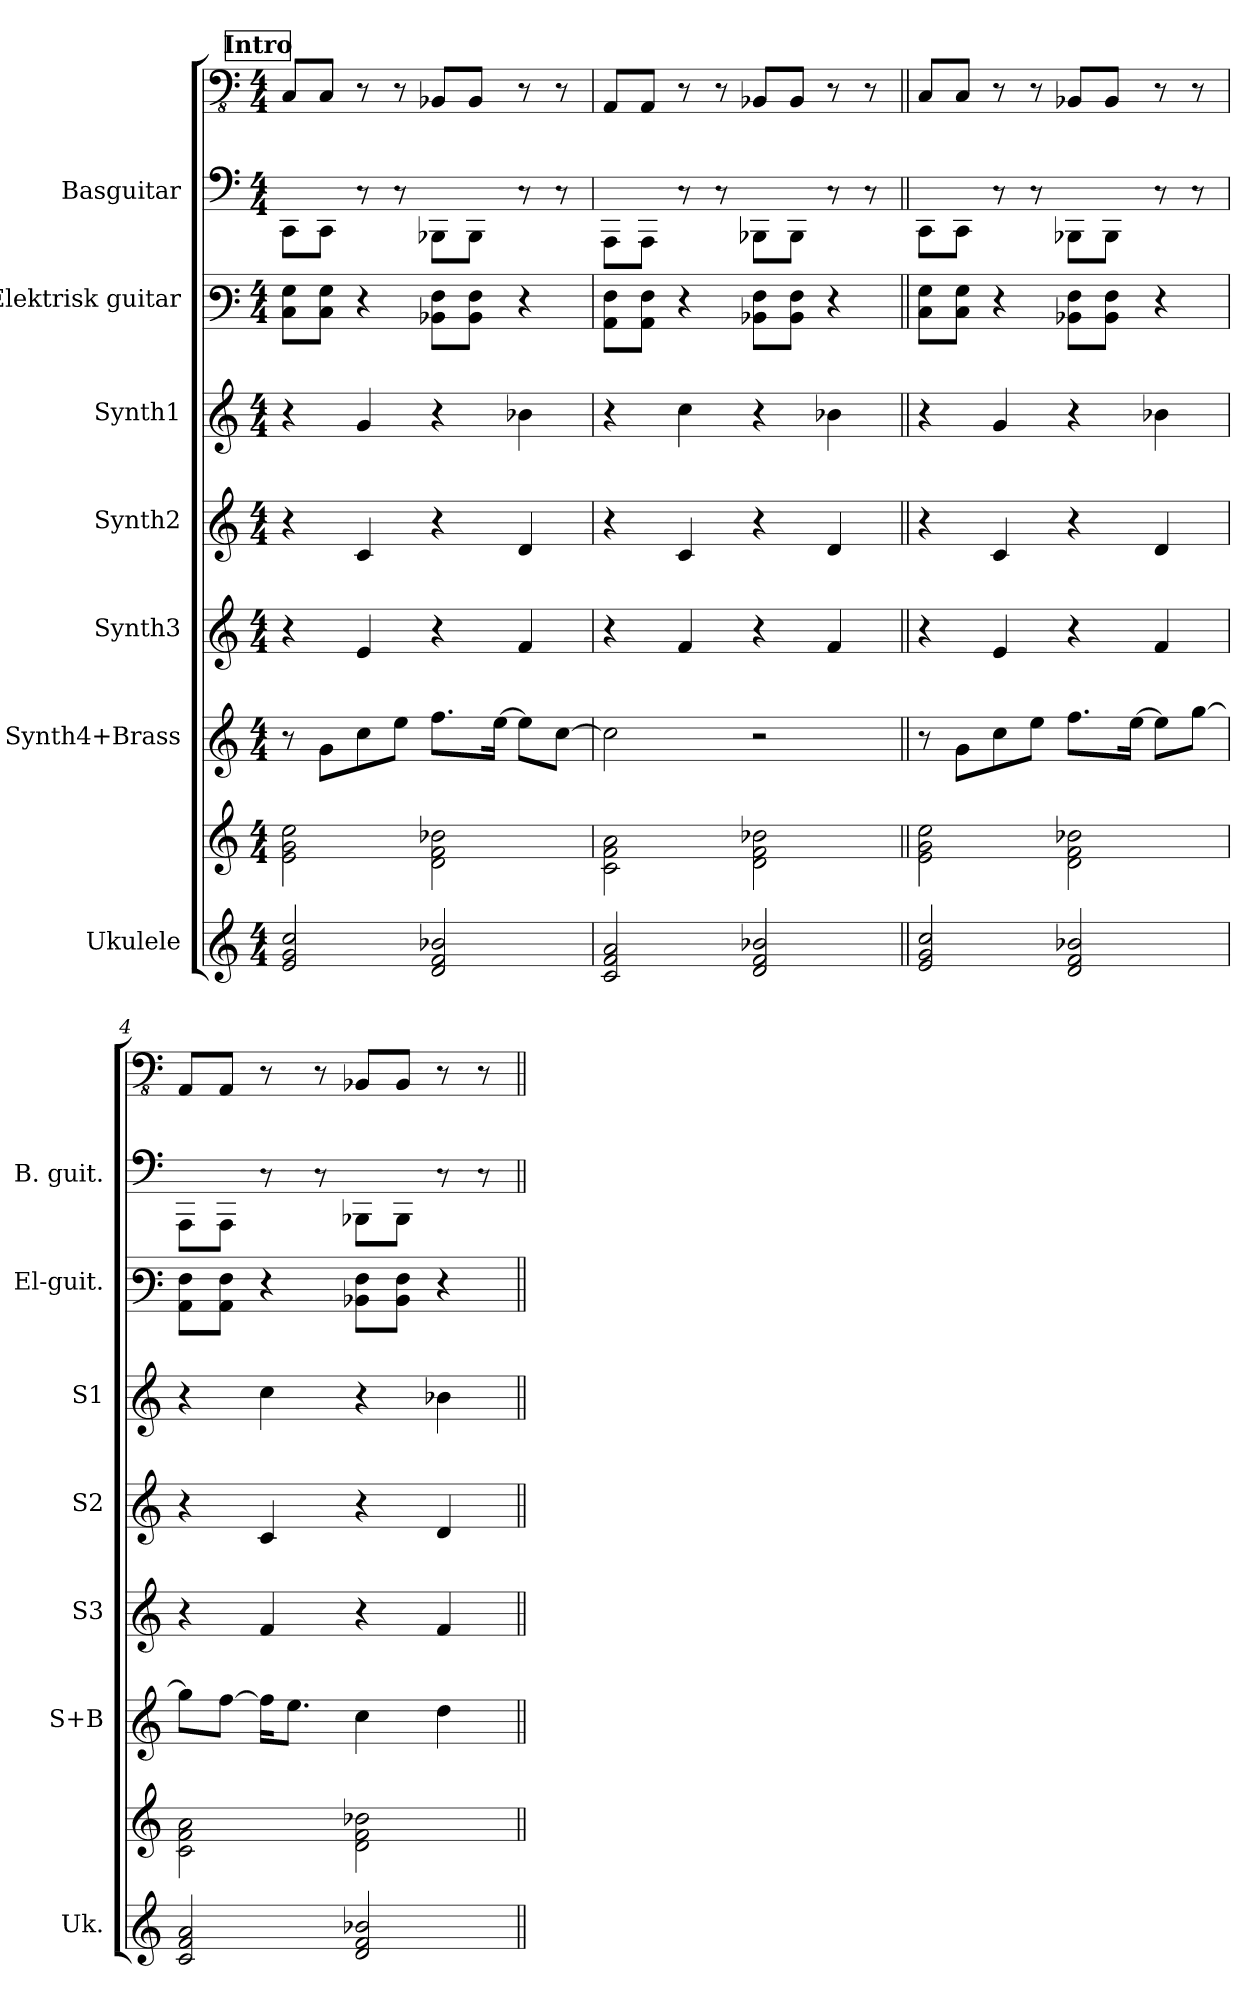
**kern	**kern	**kern	**kern	**kern	**kern	**kern	**kern	**kern
*part7	*part7	*part6	*part5	*part4	*part3	*part2	*part1	*part1
*staff9	*staff8	*staff7	*staff6	*staff5	*staff4	*staff3	*staff2	*staff1
*I"Ukulele	*	*I"Synth4+Brass	*I"Synth3	*I"Synth2	*I"Synth1	*I"Elektrisk guitar	*I"Basguitar	*
*I'Uk.	*	*I'S+B	*I'S3	*I'S2	*I'S1	*I'El-guit.	*I'B. guit.	*
*	*stria4	*	*	*	*	*stria6	*stria4	*
*clefG2	*	*clefG2	*clefG2	*clefG2	*clefG2	*	*	*clefFv4
*k[]	*k[]	*k[]	*k[]	*k[]	*k[]	*k[]	*k[]	*k[]
*M4/4	*M4/4	*M4/4	*M4/4	*M4/4	*M4/4	*M4/4	*M4/4	*M4/4
*MM100	*MM100	*MM100	*MM100	*MM100	*MM100	*MM100	*MM100	*MM100
!!LO:REH:place=s1:a:B:fs=14:t=Intro
=1	=1	=1	=1	=1	=1	=1	=1	=1
2e/ 2g/ 2cc/	2e\ 2g\ 2cc\	8r	4r	4r	4r	8C\ 8G\L	8CC\L	8CC/L
.	.	8g\L	.	.	.	8C\ 8G\J	8CC\J	8CC/J
.	.	8cc\	4e/	4c/	4g/	4r	8r	8r
.	.	8ee\J	.	.	.	.	8r	8r
2d/ 2f/ 2b-X/	2d\ 2f\ 2b-\	8.ff\L	4r	4r	4r	8BB-\ 8F\L	8BBB-\L	8BBB-X/L
.	.	.	.	.	.	8BB-\ 8F\J	8BBB-\J	8BBB-/J
.	.	[16ee\Jk	.	.	.	.	.	.
.	.	8ee\L]	4f/	4d/	4b-X\	4r	8r	8r
.	.	[8cc\J	.	.	.	.	8r	8r
=2	=2	=2	=2	=2	=2	=2	=2	=2
2c/ 2f/ 2a/	2c\ 2f\ 2a\	2cc\]	4r	4r	4r	8AA\ 8F\L	8AAA\L	8AAA/L
.	.	.	.	.	.	8AA\ 8F\J	8AAA\J	8AAA/J
.	.	.	4f/	4c/	4cc\	4r	8r	8r
.	.	.	.	.	.	.	8r	8r
2d/ 2f/ 2b-X/	2d\ 2f\ 2b-\	2r	4r	4r	4r	8BB-\ 8F\L	8BBB-\L	8BBB-X/L
.	.	.	.	.	.	8BB-\ 8F\J	8BBB-\J	8BBB-/J
.	.	.	4f/	4d/	4b-X\	4r	8r	8r
.	.	.	.	.	.	.	8r	8r
=3||	=3||	=3||	=3||	=3||	=3||	=3||	=3||	=3||
2e/ 2g/ 2cc/	2e\ 2g\ 2cc\	8r	4r	4r	4r	8C\ 8G\L	8CC\L	8CC/L
.	.	8g\L	.	.	.	8C\ 8G\J	8CC\J	8CC/J
.	.	8cc\	4e/	4c/	4g/	4r	8r	8r
.	.	8ee\J	.	.	.	.	8r	8r
2d/ 2f/ 2b-X/	2d\ 2f\ 2b-X\	8.ff\L	4r	4r	4r	8BB-\ 8F\L	8BBB-X\L	8BBB-X/L
.	.	.	.	.	.	8BB-\ 8F\J	8BBB-\J	8BBB-/J
.	.	[16ee\Jk	.	.	.	.	.	.
.	.	8ee\L]	4f/	4d/	4b-X\	4r	8r	8r
.	.	[8gg\J	.	.	.	.	8r	8r
=4	=4	=4	=4	=4	=4	=4	=4	=4
2c/ 2f/ 2a/	2c\ 2f\ 2a\	8gg\L]	4r	4r	4r	8AA\ 8F\L	8AAA\L	8AAA/L
.	.	[8ff\J	.	.	.	8AA\ 8F\J	8AAA\J	8AAA/J
.	.	16ff\KL]	4f/	4c/	4cc\	4r	8r	8r
.	.	8.ee\J	.	.	.	.	.	.
.	.	.	.	.	.	.	8r	8r
2d/ 2f/ 2b-X/	2d\ 2f\ 2b-X\	4cc\	4r	4r	4r	8BB-\ 8F\L	8BBB-X\L	8BBB-X/L
.	.	.	.	.	.	8BB-\ 8F\J	8BBB-\J	8BBB-/J
.	.	4dd\	4f/	4d/	4b-X\	4r	8r	8r
.	.	.	.	.	.	.	8r	8r
=||	=||	=||	=||	=||	=||	=||	=||	=||
*-	*-	*-	*-	*-	*-	*-	*-	*-
